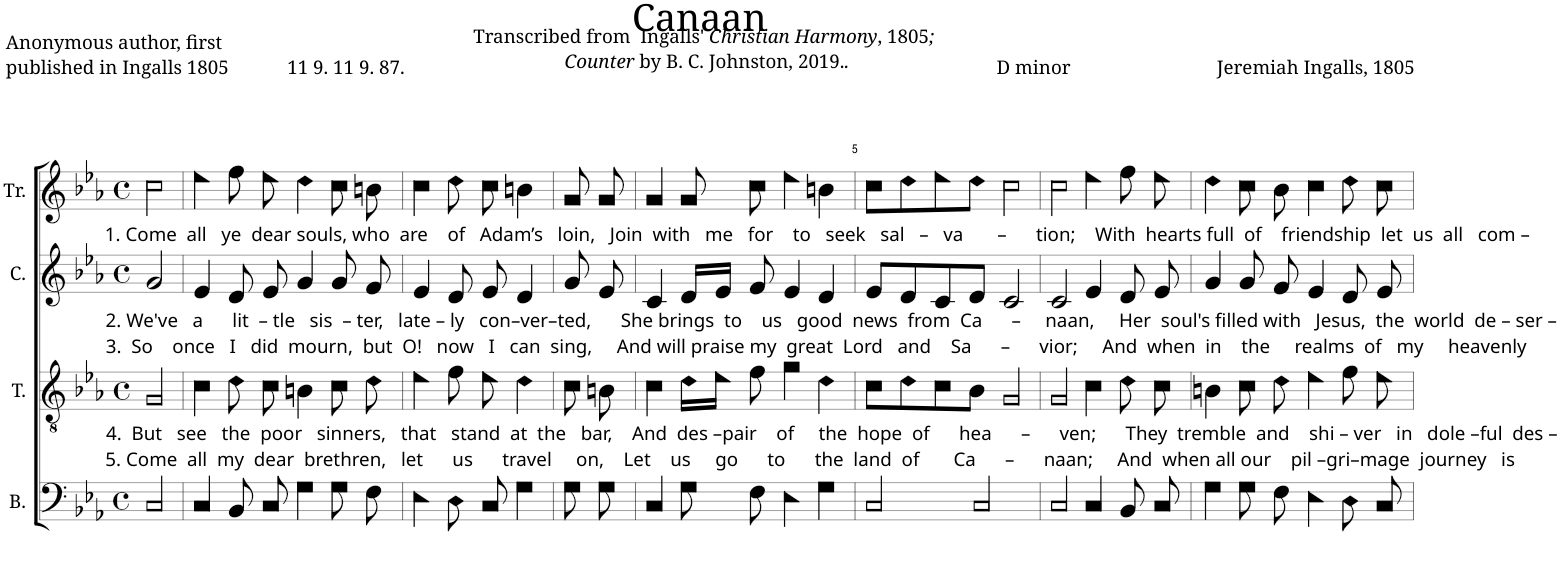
**kern	**kern	**kern	**kern
*part4	*part3	*part2	*part1
*staff4	*staff3	*staff2	*staff1
*I"B.	*I"T.	*I"C.	*I"Tr.
*I'B.	*I'T.	*I'C.	*I'Tr.
*clefF4	*clefGv2	*clefG2	*clefG2
*k[b-e-a-]	*k[b-e-a-]	*k[b-e-a-]	*k[b-e-a-]
*M4/4	*M4/4	*M4/4	*M4/4
*met(c)	*met(c)	*met(c)	*met(c)
=1	=1	=1	=1
!	!	!	!LO:TX:b:t=1. Come  all   ye  dear souls, who  are    of   Adam’s   loin,   Join  with   me   for    to   seek   sal   –   va       –      tion;    With  hearts full  of    friendship  let  us  all   com –
!	!	!LO:TX:b:t=2. We've   a      lit  – tle   sis  – ter,   late – ly   con–ver–ted,      She brings  to    us   good  news  from  Ca      –     naan,     Her  soul's filled with   Jesus,  the  world  de – ser –	!
!	!	!LO:TX:b:t=3.  So    once   I   did  mourn,  but  O!   now   I   can  sing,     And will praise my  great  Lord   and    Sa      –      vior;     And  when  in    the     realms  of   my     heavenly	!
!	!LO:TX:b:t=4.  But   see   the  poor   sinners,   that   stand  at  the   bar,    And  des –pair    of     the  hope  of      hea      –      ven;      They  tremble  and    shi – ver   in   dole –ful  des –	!	!
!	!LO:TX:b:t=5. Come  all  my  dear  brethren,   let      us      travel     on,    Let    us     go      to      the  land  of       Ca      –      naan;     And  when all our    pil –gri–mage  journey   is	!	!
2C!/	2G!/	2g!/	2cc!\
=2	=2	=2	=2
4C!/	4c!\	4e-!/	4ee-!\
8BB-!/L	8d!\	8d!/	8ff!\
8C!/J	8c!\	8e-!/	8ee-!\
4G!\	4Bn!\	4g!/	4dd!\
8G!\L	8c!\	8g!/	8cc!\
8F!\J	8d!\	8f!/	8bn!\
=3	=3	=3	=3
4E-!\	4e-!\	4e-!/	4cc!\
8D!/L	8f!\	8d!/	8dd!\
8C!/J	8e-!\	8e-!/	8cc!\
4G!\	4d!\	4d!/	4bn!\
8G!\L	8c!\	8g!/	8g!/
8G!\J	8Bn!\	8e-!/	8g!/
=4	=4	=4	=4
4C!/	4c!\	4c!/	4g!/
8G!\L	16d!\LL	16d!/LL	8g!/
.	16e-!\JJ	16e-!/JJ	.
8F!\J	8f!\	8f!/	8cc!\
4E-!\	4g!\	4e-!/	4ee-!\
4G!\	4d!\	4d!/	4bn!\
=5	=5	=5	=5
2C!/	8c!\L	8e-!/L	8cc!\L
.	8d!\	8d!/	8dd!\
.	8c!\	8c!/	8ee-!\
.	8B-!\J	8d!/J	8dd!\J
2C!/	2G!/	2c!/	2cc!\
=6	=6	=6	=6
2C!/	2G!/	2c!/	2cc!\
4C!/	4c!\	4e-!/	4ee-!\
8BB-!/L	8d!\	8d!/	8ff!\
8C!/J	8c!\	8e-!/	8ee-!\
=7	=7	=7	=7
4G!\	4Bn!\	4g!/	4dd!\
8G!\L	8c!\	8g!/	8cc!\
8F!\J	8d!\	8f!/	8b-!\
4E-!\	4e-!\	4e-!/	4cc!\
8D!/L	8f!\	8d!/	8dd!\
8C!/J	8e-!\	8e-!/	8cc!\
=	=	=	=
*-	*-	*-	*-
